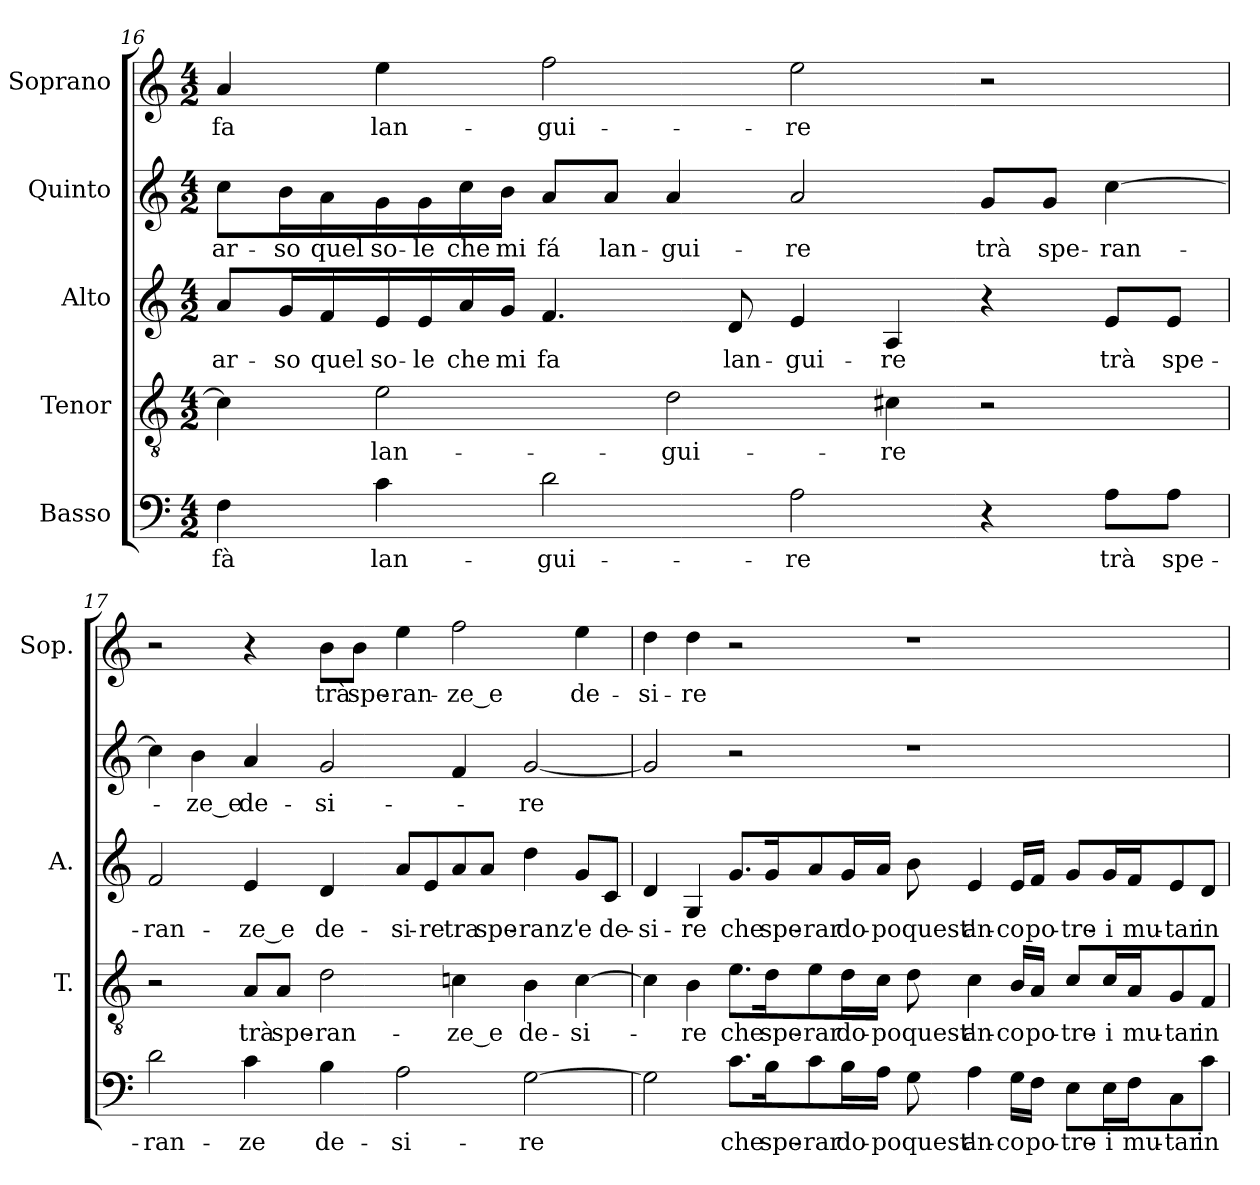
**kern	**text	**kern	**text	**kern	**text	**kern	**text	**kern	**text
*part5	*part5	*part4	*part4	*part3	*part3	*part2	*part2	*part1	*part1
*staff5	*staff5	*staff4	*staff4	*staff3	*staff3	*staff2	*staff2	*staff1	*staff1
*I"Basso	*	*I"Tenor	*	*I"Alto	*	*I"Quinto	*	*I"Soprano	*
*	*	*I'T.	*	*I'A.	*	*	*	*I'Sop.	*
!!LO:LB:g=z
*clefF4	*	*clefGv2	*	*clefG2	*	*clefG2	*	*clefG2	*
*	*	*ITrd7c12	*	*	*	*	*	*	*
*k[]	*	*k[]	*	*k[]	*	*k[]	*	*k[]	*
*C:	*	*C:	*	*C:	*	*C:	*	*C:	*
*M4/2	*	*M4/2	*	*M4/2	*	*M4/2	*	*M4/2	*
=16	=16	=16	=16	=16	=16	=16	=16	=16	=16
!	!LO:LY:b:color=#000000	!	!	!	!	!	!	!	!
!	!	!	!	!	!LO:LY:b:color=#000000	!	!	!	!
!	!	!	!	!	!	!	!LO:LY:b:color=#000000	!	!
!	!	!	!	!	!	!	!	!	!LO:LY:b:color=#000000
4Fi\	fà	4Ci\]	.	8ai/L	ar-	8cci\L	ar-	4ai/	fa
!	!	!	!	!	!LO:LY:b:color=#000000	!	!	!	!
!	!	!	!	!	!	!	!LO:LY:b:color=#000000	!	!
.	.	.	.	16gi/L	-so	16bi\L	-so	.	.
!	!	!	!	!	!LO:LY:b:color=#000000	!	!	!	!
!	!	!	!	!	!	!	!LO:LY:b:color=#000000	!	!
.	.	.	.	16fi/	quel	16ai\	quel	.	.
!	!LO:LY:b:color=#000000	!	!	!	!	!	!	!	!
!	!	!	!LO:LY:b:color=#000000	!	!	!	!	!	!
!	!	!	!	!	!LO:LY:b:color=#000000	!	!	!	!
!	!	!	!	!	!	!	!LO:LY:b:color=#000000	!	!
!	!	!	!	!	!	!	!	!	!LO:LY:b:color=#000000
4ci\	lan-	2Ei\	lan-	16ei/	so-	16gi\	so-	4eei\	lan-
!	!	!	!	!	!LO:LY:b:color=#000000	!	!	!	!
!	!	!	!	!	!	!	!LO:LY:b:color=#000000	!	!
.	.	.	.	16ei/	-le	16gi\	-le	.	.
!	!	!	!	!	!LO:LY:b:color=#000000	!	!	!	!
!	!	!	!	!	!	!	!LO:LY:b:color=#000000	!	!
.	.	.	.	16ai/	che	16cci\	che	.	.
!	!	!	!	!	!LO:LY:b:color=#000000	!	!	!	!
!	!	!	!	!	!	!	!LO:LY:b:color=#000000	!	!
.	.	.	.	16gi/JJ	mi	16bi\JJ	mi	.	.
!	!LO:LY:b:color=#000000	!	!	!	!	!	!	!	!
!	!	!	!	!	!LO:LY:b:color=#000000	!	!	!	!
!	!	!	!	!	!	!	!LO:LY:b:color=#000000	!	!
!	!	!	!	!	!	!	!	!	!LO:LY:b:color=#000000
2di\	-gui-	.	.	4.fi/	fa	8ai/L	fá	2ffi\	-gui-
!	!	!	!	!	!	!	!LO:LY:b:color=#000000	!	!
.	.	.	.	.	.	8ai/J	lan-	.	.
!	!	!	!LO:LY:b:color=#000000	!	!	!	!	!	!
!	!	!	!	!	!	!	!LO:LY:b:color=#000000	!	!
.	.	2Di\	-gui-	.	.	4ai/	-gui-	.	.
!	!	!	!	!	!LO:LY:b:color=#000000	!	!	!	!
.	.	.	.	8di/	lan-	.	.	.	.
!	!LO:LY:b:color=#000000	!	!	!	!	!	!	!	!
!	!	!	!	!	!LO:LY:b:color=#000000	!	!	!	!
!	!	!	!	!	!	!	!LO:LY:b:color=#000000	!	!
!	!	!	!	!	!	!	!	!	!LO:LY:b:color=#000000
2Ai\	-re	.	.	4ei/	-gui-	2ai/	-re	2eei\	-re
!	!	!	!LO:LY:b:color=#000000	!	!	!	!	!	!
!	!	!	!	!	!LO:LY:b:color=#000000	!	!	!	!
.	.	4C#Xi\	-re	4Ai/	-re	.	.	.	.
!	!	!	!	!	!	!	!LO:LY:b:color=#000000	!	!
4r	.	2r	.	4r	.	8gi/L	trà	2r	.
!	!	!	!	!	!	!	!LO:LY:b:color=#000000	!	!
.	.	.	.	.	.	8gi/J	spe-	.	.
!	!LO:LY:b:color=#000000	!	!	!	!	!	!	!	!
!	!	!	!	!	!LO:LY:b:color=#000000	!	!	!	!
!	!	!	!	!	!	!	!LO:LY:b:color=#000000	!	!
8Ai\L	trà	.	.	8ei/L	trà	[>4cci\	-ran-	.	.
!	!LO:LY:b:color=#000000	!	!	!	!	!	!	!	!
!	!	!	!	!	!LO:LY:b:color=#000000	!	!	!	!
8Ai\J	spe-	.	.	8ei/J	spe-	.	.	.	.
=17	=17	=17	=17	=17	=17	=17	=17	=17	=17
!	!LO:LY:b:color=#000000	!	!	!	!	!	!	!	!
!	!	!	!	!	!LO:LY:b:color=#000000	!	!	!	!
2di\	-ran-	2r	.	2fi/	-ran-	4cci\]	.	2r	.
!	!	!	!	!	!	!	!LO:LY:b:color=#000000	!	!
.	.	.	.	.	.	4bi\	-ze_e	.	.
!	!LO:LY:b:color=#000000	!	!	!	!	!	!	!	!
!	!	!	!LO:LY:b:color=#000000	!	!	!	!	!	!
!	!	!	!	!	!LO:LY:b:color=#000000	!	!	!	!
!	!	!	!	!	!	!	!LO:LY:b:color=#000000	!	!
4ci\	-ze	8AAi/L	trà	4ei/	-ze_e	4ai/	de-	4r	.
!	!	!	!LO:LY:b:color=#000000	!	!	!	!	!	!
.	.	8AAi/J	spe-	.	.	.	.	.	.
!	!LO:LY:b:color=#000000	!	!	!	!	!	!	!	!
!	!	!	!LO:LY:b:color=#000000	!	!	!	!	!	!
!	!	!	!	!	!LO:LY:b:color=#000000	!	!	!	!
!	!	!	!	!	!	!	!LO:LY:b:color=#000000	!	!
!	!	!	!	!	!	!	!	!	!LO:LY:b:color=#000000
4Bi\	de-	2Di\	-ran-	4di/	de-	2gi/	-si-	8bi\L	trà
!	!	!	!	!	!	!	!	!	!LO:LY:b:color=#000000
.	.	.	.	.	.	.	.	8bi\J	spe-
!	!LO:LY:b:color=#000000	!	!	!	!	!	!	!	!
!	!	!	!	!	!LO:LY:b:color=#000000	!	!	!	!
!	!	!	!	!	!	!	!	!	!LO:LY:b:color=#000000
2Ai\	-si-	.	.	8ai/L	-si-	.	.	4eei\	-ran-
!	!	!	!	!	!LO:LY:b:color=#000000	!	!	!	!
.	.	.	.	8ei/	-re	.	.	.	.
!	!	!	!LO:LY:b:color=#000000	!	!	!	!	!	!
!	!	!	!	!	!LO:LY:b:color=#000000	!	!	!	!
!	!	!	!	!	!	!	!	!	!LO:LY:b:color=#000000
.	.	4Cni\	-ze_e	8ai/	tra	4fi/	.	2ffi\	-ze_e
!	!	!	!	!	!LO:LY:b:color=#000000	!	!	!	!
.	.	.	.	8ai/J	spe-	.	.	.	.
!	!LO:LY:b:color=#000000	!	!	!	!	!	!	!	!
!	!	!	!LO:LY:b:color=#000000	!	!	!	!	!	!
!	!	!	!	!	!LO:LY:b:color=#000000	!	!	!	!
!	!	!	!	!	!	!	!LO:LY:b:color=#000000	!	!
[>2Gi\	-re	4BBi\	de-	4ddi\	-ranz'	[<2gi/	-re	.	.
!	!	!	!LO:LY:b:color=#000000	!	!	!	!	!	!
!	!	!	!	!	!LO:LY:b:color=#000000	!	!	!	!
!	!	!	!	!	!	!	!	!	!LO:LY:b:color=#000000
.	.	[>4Ci\	-si-	8gi/L	e	.	.	4eei\	de-
!	!	!	!	!	!LO:LY:b:color=#000000	!	!	!	!
.	.	.	.	8ci/J	de-	.	.	.	.
!!LO:PB:g=z
=18	=18	=18	=18	=18	=18	=18	=18	=18	=18
!	!	!	!	!	!LO:LY:b:color=#000000	!	!	!	!
!	!	!	!	!	!	!	!	!	!LO:LY:b:color=#000000
2Gi\]	.	4Ci\]	.	4di/	-si-	2gi/]	.	4ddi\	-si-
!	!	!	!LO:LY:b:color=#000000	!	!	!	!	!	!
!	!	!	!	!	!LO:LY:b:color=#000000	!	!	!	!
!	!	!	!	!	!	!	!	!	!LO:LY:b:color=#000000
.	.	4BBi\	-re	4Gi/	-re	.	.	4ddi\	-re
!	!LO:LY:b:color=#000000	!	!	!	!	!	!	!	!
!	!	!	!LO:LY:b:color=#000000	!	!	!	!	!	!
!	!	!	!	!	!LO:LY:b:color=#000000	!	!	!	!
8.ci\L	che	8.Ei\L	che	8.gi/L	che	2r	.	2r	.
!	!LO:LY:b:color=#000000	!	!	!	!	!	!	!	!
!	!	!	!LO:LY:b:color=#000000	!	!	!	!	!	!
!	!	!	!	!	!LO:LY:b:color=#000000	!	!	!	!
16Bi\K	spe-	16Di\K	spe-	16gi/K	spe-	.	.	.	.
!	!LO:LY:b:color=#000000	!	!	!	!	!	!	!	!
!	!	!	!LO:LY:b:color=#000000	!	!	!	!	!	!
!	!	!	!	!	!LO:LY:b:color=#000000	!	!	!	!
8ci\	-rar	8Ei\	-rar	8ai/	-rar	.	.	.	.
!	!LO:LY:b:color=#000000	!	!	!	!	!	!	!	!
!	!	!	!LO:LY:b:color=#000000	!	!	!	!	!	!
!	!	!	!	!	!LO:LY:b:color=#000000	!	!	!	!
16Bi\L	do-	16Di\L	do-	16gi/L	do-	.	.	.	.
!	!LO:LY:b:color=#000000	!	!	!	!	!	!	!	!
!	!	!	!LO:LY:b:color=#000000	!	!	!	!	!	!
!	!	!	!	!	!LO:LY:b:color=#000000	!	!	!	!
16Ai\JJ	-po	16Ci\JJ	-po	16ai/JJ	-po	.	.	.	.
!	!LO:LY:b:color=#000000	!	!	!	!	!	!	!	!
!	!	!	!LO:LY:b:color=#000000	!	!	!	!	!	!
!	!	!	!	!	!LO:LY:b:color=#000000	!	!	!	!
8Gi\	quest'	8Di\	quest'	8bi\	quest'	1r	.	1r	.
!	!LO:LY:b:color=#000000	!	!	!	!	!	!	!	!
!	!	!	!LO:LY:b:color=#000000	!	!	!	!	!	!
!	!	!	!	!	!LO:LY:b:color=#000000	!	!	!	!
4Ai\	an-	4Ci\	an-	4ei/	an-	.	.	.	.
!	!LO:LY:b:color=#000000	!	!	!	!	!	!	!	!
!	!	!	!LO:LY:b:color=#000000	!	!	!	!	!	!
!	!	!	!	!	!LO:LY:b:color=#000000	!	!	!	!
16Gi\LL	-co	16BBi/LL	-co	16ei/LL	-co	.	.	.	.
!	!LO:LY:b:color=#000000	!	!	!	!	!	!	!	!
!	!	!	!LO:LY:b:color=#000000	!	!	!	!	!	!
!	!	!	!	!	!LO:LY:b:color=#000000	!	!	!	!
16Fi\JJ	po-	16AAi/JJ	po-	16fi/JJ	po-	.	.	.	.
!	!LO:LY:b:color=#000000	!	!	!	!	!	!	!	!
!	!	!	!LO:LY:b:color=#000000	!	!	!	!	!	!
!	!	!	!	!	!LO:LY:b:color=#000000	!	!	!	!
8Ei\L	-tre-	8Ci/L	-tre-	8gi/L	-tre-	.	.	.	.
!	!LO:LY:b:color=#000000	!	!	!	!	!	!	!	!
!	!	!	!LO:LY:b:color=#000000	!	!	!	!	!	!
!	!	!	!	!	!LO:LY:b:color=#000000	!	!	!	!
16Ei\L	-i	16Ci/L	-i	16gi/L	-i	.	.	.	.
!	!LO:LY:b:color=#000000	!	!	!	!	!	!	!	!
!	!	!	!LO:LY:b:color=#000000	!	!	!	!	!	!
!	!	!	!	!	!LO:LY:b:color=#000000	!	!	!	!
16Fi\J	mu-	16AAi/J	mu-	16fi/J	mu-	.	.	.	.
!	!LO:LY:b:color=#000000	!	!	!	!	!	!	!	!
!	!	!	!LO:LY:b:color=#000000	!	!	!	!	!	!
!	!	!	!	!	!LO:LY:b:color=#000000	!	!	!	!
8Ci\	-tar	8GGi/	-tar	8ei/	-tar	.	.	.	.
!	!LO:LY:b:color=#000000	!	!	!	!	!	!	!	!
!	!	!	!LO:LY:b:color=#000000	!	!	!	!	!	!
!	!	!	!	!	!LO:LY:b:color=#000000	!	!	!	!
8ci\J	in	8FFi/J	in	8di/J	in	.	.	.	.
=	=	=	=	=	=	=	=	=	=
*-	*-	*-	*-	*-	*-	*-	*-	*-	*-
